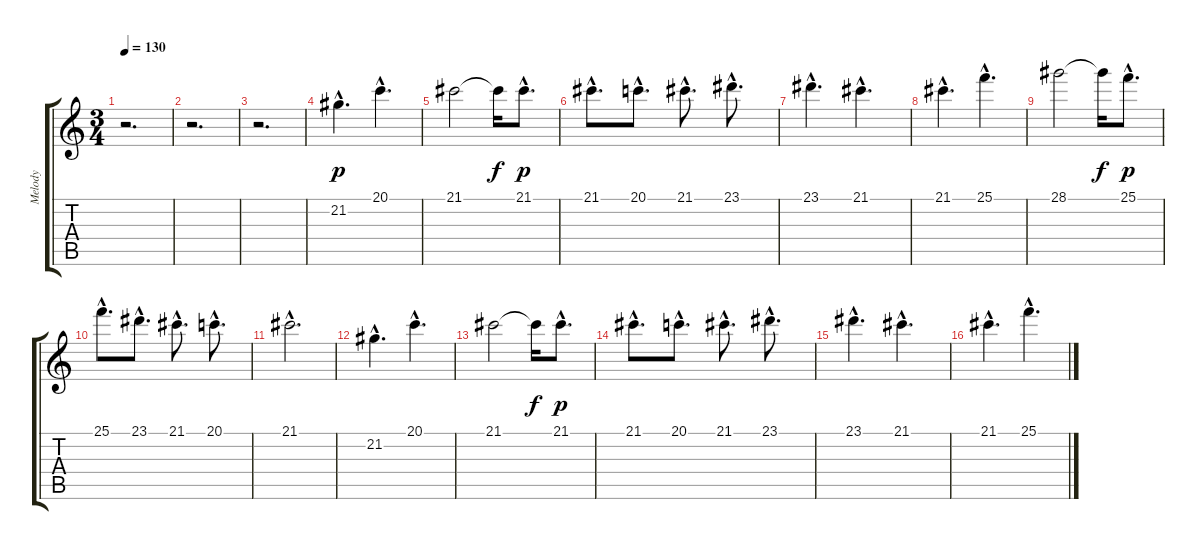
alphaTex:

\track ("Melody" "Melody") {instrument panflute}
\staff {score tabs}
\tuning (E4 B3 G3 D3 A2 E2) {hide}
\ts (3 4)
\tempo 130
\clef g2
\ks c
r.2{d dy p instrument panflute} |
r.2{d} |
r.2{d} |
21.2{hac}.4{d} 20.1{hac}.4{d} |
21.1.2 21.1{t}.16{dy f} 21.1{hac}.8{d dy p} |
21.1{hac}.8{d} 20.1{hac}.8{d} 21.1{hac}.8{d} 23.1{hac}.8{d} |
23.1{hac}.4{d} 21.1{hac}.4{d} |
21.1{hac}.4{d} 25.1{hac}.4{d} |
28.1.2 28.1{t}.16{dy f} 25.1{hac}.8{d dy p} |
25.1{hac}.8{d} 23.1{hac}.8{d} 21.1{hac}.8{d} 20.1{hac}.8{d} |
21.1{hac}.2{d} |
21.2{hac}.4{d} 20.1{hac}.4{d} |
21.1.2{volume 16} 21.1{t}.16{dy f} 21.1{hac}.8{d dy p volume 14} |
21.1{hac}.8{d volume 14} 20.1{hac}.8{d volume 13} 21.1{hac}.8{d volume 13} 23.1{hac}.8{d volume 12} |
23.1{hac}.4{d volume 12} 21.1{hac}.4{d volume 11} |
21.1{hac}.4{d volume 10} 25.1{hac}.4{d volume 10}
